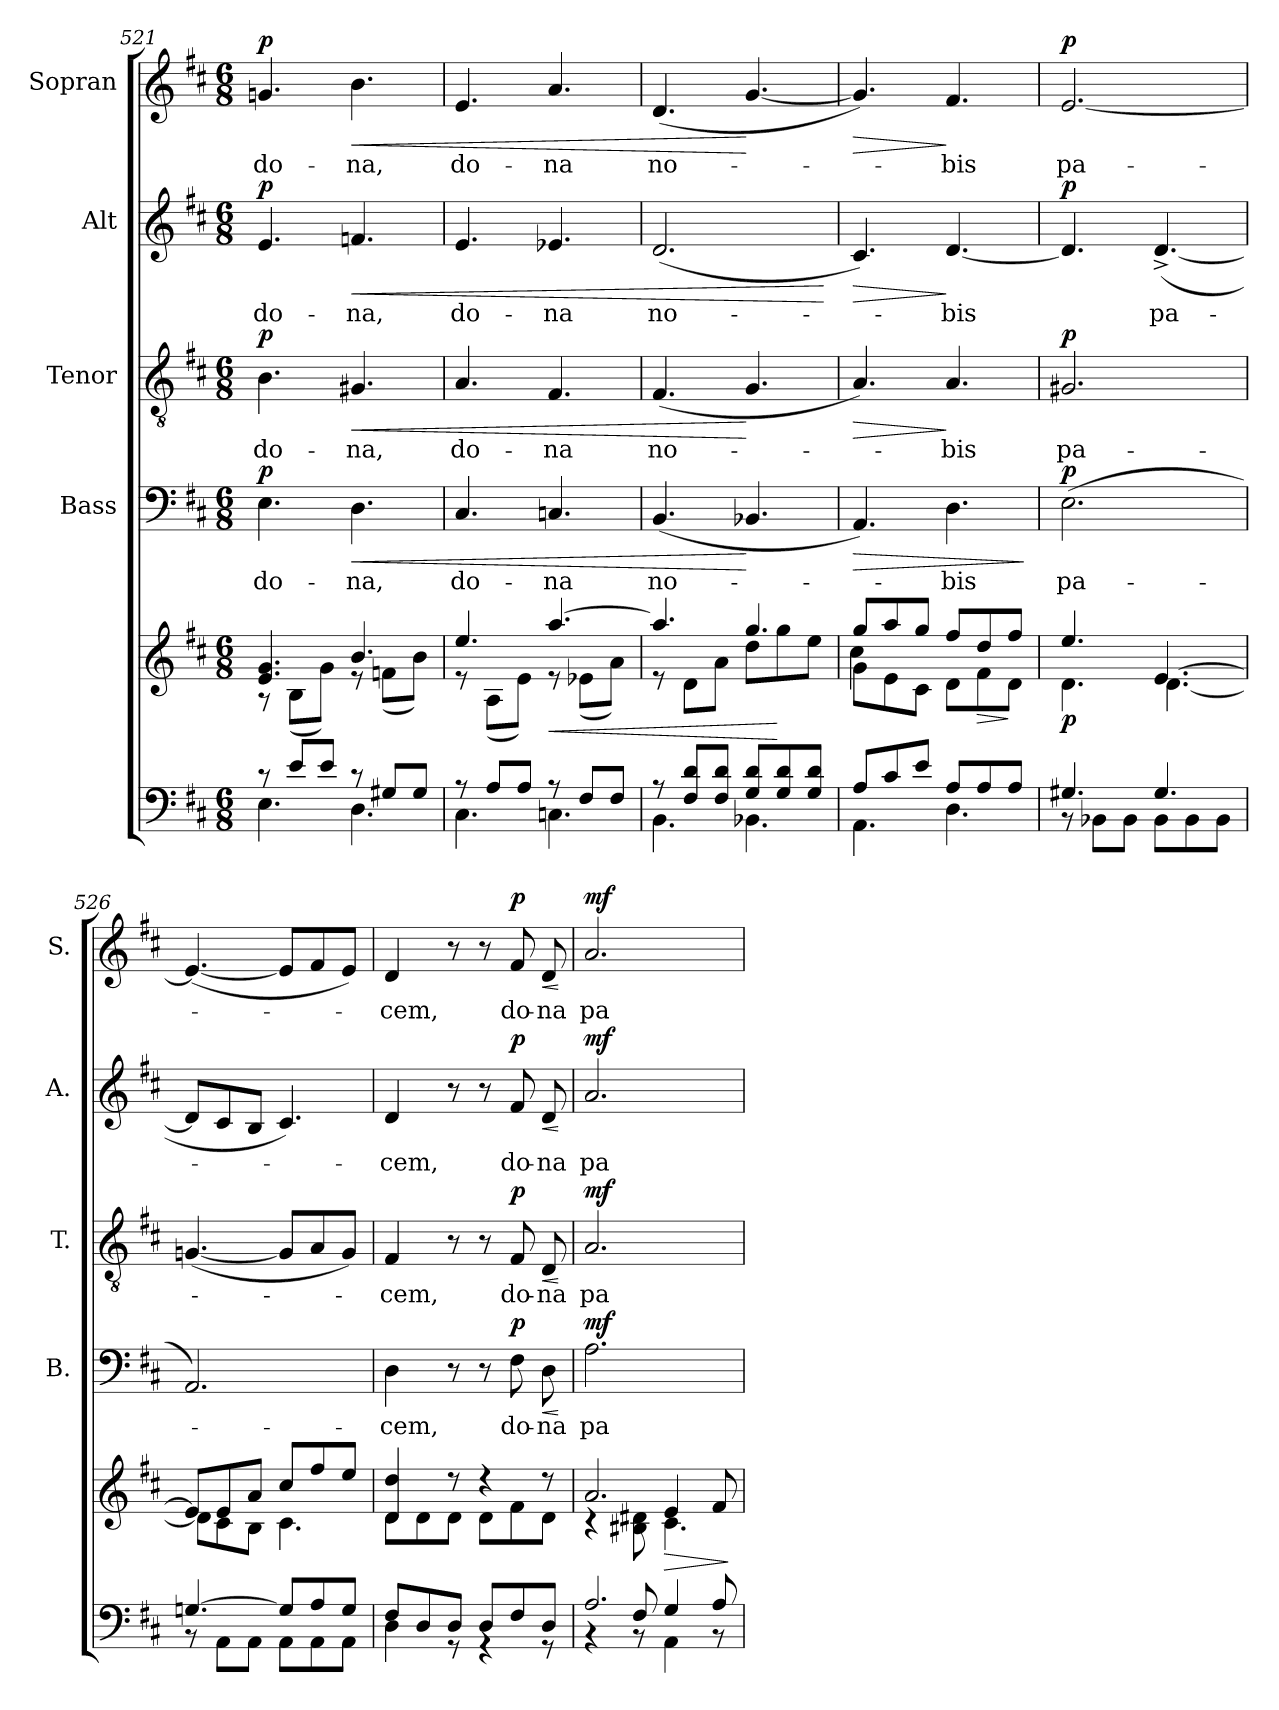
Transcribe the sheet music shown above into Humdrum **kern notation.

**kern	**kern	**dynam	**kern	**text	**dynam	**kern	**text	**dynam	**kern	**text	**dynam	**kern	**text	**dynam
*part5	*part5	*part5	*part4	*part4	*part4	*part3	*part3	*part3	*part2	*part2	*part2	*part1	*part1	*part1
*staff6	*staff5	*staff5/6	*staff4	*staff4	*staff4	*staff3	*staff3	*staff3	*staff2	*staff2	*staff2	*staff1	*staff1	*staff1
*	*	*	*I"Bass	*	*	*I"Tenor	*	*	*I"Alt	*	*	*I"Sopran	*	*
*	*	*	*I'B.	*	*	*I'T.	*	*	*I'A.	*	*	*I'S.	*	*
*clefF4	*clefG2	*	*clefF4	*	*	*clefGv2	*	*	*clefG2	*	*	*clefG2	*	*
*k[f#c#]	*k[f#c#]	*	*k[f#c#]	*	*	*k[f#c#]	*	*	*k[f#c#]	*	*	*k[f#c#]	*	*
*D:	*D:	*	*D:	*	*	*D:	*	*	*D:	*	*	*D:	*	*
*M6/8	*M6/8	*	*M6/8	*	*	*M6/8	*	*	*M6/8	*	*	*M6/8	*	*
=521	=521	=521	=521	=521	=521	=521	=521	=521	=521	=521	=521	=521	=521	=521
*^	*^	*	*	*	*	*	*	*	*	*	*	*	*	*
!	!	!	!	!	!	!LO:LY:b	!LO:DY:a	!	!LO:LY:b	!LO:DY:a	!	!LO:LY:b	!LO:DY:a	!	!LO:LY:b	!LO:DY:a
8rc	4.E\	4.e/ 4.g/	8rA	.	4.E\	do-	p	4.B\	do-	p	4.e/	do-	p	4.gn/	do-	p
8e/L	.	.	(>8B\L	.	.	.	.	.	.	.	.	.	.	.	.	.
8e/J	.	.	8g\J)	.	.	.	.	.	.	.	.	.	.	.	.	.
!	!	!	!	!	!	!LO:LY:b	!LO:HP:b	!	!LO:LY:b	!LO:HP:b	!	!LO:LY:b	!LO:HP:b	!	!LO:LY:b	!LO:HP:b
8rc	4.D\	4.b/	8rd	.	4.D\	-na,	<	4.G#X/	-na,	<	4.fn/	-na,	<	4.b\	-na,	<
8G#X/L	.	.	(>8fn\L	.	.	.	.	.	.	.	.	.	.	.	.	.
8G#/J	.	.	8b\J)	.	.	.	.	.	.	.	.	.	.	.	.	.
=522	=522	=522	=522	=522	=522	=522	=522	=522	=522	=522	=522	=522	=522	=522	=522	=522
!	!	!	!	!	!	!LO:LY:b	!	!	!LO:LY:b	!	!	!LO:LY:b	!	!	!LO:LY:b	!
8rG	4.C#\	4.ee/	8rd	.	4.C#/	do-	.	4.A/	do-	.	4.e/	do-	.	4.e/	do-	.
8A/L	.	.	(>8A\L	.	.	.	.	.	.	.	.	.	.	.	.	.
8A/J	.	.	8e\J)	.	.	.	.	.	.	.	.	.	.	.	.	.
!	!	!	!	!LO:HP:b	!	!LO:LY:b	!	!	!LO:LY:b	!	!	!LO:LY:b	!	!	!LO:LY:b	!
8rG	4.Cn\	[>4.aa/	8rd	<	4.Cn/	-na	.	4.F#/	-na	.	4.e-X/	-na	.	4.a/	-na	.
8F#/L	.	.	(>8e-X\L	.	.	.	.	.	.	.	.	.	.	.	.	.
8F#/J	.	.	8a\J)	.	.	.	.	.	.	.	.	.	.	.	.	.
=523	=523	=523	=523	=523	=523	=523	=523	=523	=523	=523	=523	=523	=523	=523	=523	=523
!	!	!	!	!	!	!LO:LY:b	!	!	!LO:LY:b	!	!	!LO:LY:b	!	!	!LO:LY:b	!
8rA	4.BB\	4.aa/]	8re	.	(<4.BB/	no-	.	(<4.F#/	no-	.	(<2.d/	no-	.	(<4.d/	no-	.
8F#/ 8d/L	.	.	8d\L	.	.	.	.	.	.	.	.	.	.	.	.	.
8F#/ 8d/J	.	.	8a\J	.	.	.	.	.	.	.	.	.	.	.	.	.
8G/ 8d/L	4.BB-X\	4.gg/	8dd\L	.	4.BB-X/	.	[	4.G/	.	[	.	.	.	[4.g/	.	[
8G/ 8d/	.	.	8gg\	[	.	.	.	.	.	.	.	.	.	.	.	.
8G/ 8d/J	.	.	8ee\J	.	.	.	.	.	.	.	.	.	.	.	.	.
*v	*v	*	*	*	*	*	*	*	*	*	*	*	*	*	*	*
*	*v	*v	*	*	*	*	*	*	*	*	*	*	*	*	*
.	.	.	.	.	.	.	.	.	.	.	[	.	.	.
=524	=524	=524	=524	=524	=524	=524	=524	=524	=524	=524	=524	=524	=524	=524
*^	*^	*	*	*	*	*	*	*	*	*	*	*	*	*
*	*	*	*^	*	*	*	*	*	*	*	*	*	*	*	*	*
!	!	!	!	!	!	!	!	!LO:HP:b	!	!	!LO:HP:b	!	!	!LO:HP:b	!	!	!LO:HP:b
8A/L	4.AA\	8gg/L	8g\L	4cc#\	.	4.AA/)	.	>	4.A/)	.	>	4.c#/)	.	>	4.g/])	.	>
8c#/	.	8aa/	8e\	.	.	.	.	.	.	.	.	.	.	.	.	.	.
8e/J	.	8gg/J	8c#\J	2ryy	.	.	.	.	.	.	.	.	.	.	.	.	.
!	!	!	!	!	!	!	!LO:LY:b	!	!	!LO:LY:b	!	!	!LO:LY:b	!	!	!LO:LY:b	!
8A/L	4.D\	8ff#/L	8d\L	.	.	4.D\	-bis	.	4.A/	-bis	]	[4.d/	-bis	]	4.f#/	-bis	]
!	!	!	!	!	!LO:HP:b	!	!	!	!	!	!	!	!	!	!	!	!
8A/	.	8dd/	8f#\	.	>	.	.	.	.	.	.	.	.	.	.	.	.
8A/J	.	8ff#/J	8d\J	.	]	.	.	.	.	.	.	.	.	.	.	.	.
*v	*v	*	*	*	*	*	*	*	*	*	*	*	*	*	*	*	*
*	*v	*v	*v	*	*	*	*	*	*	*	*	*	*	*	*	*
.	.	.	.	.	]	.	.	.	.	.	.	.	.	.
!!LO:LB:g=z
=525	=525	=525	=525	=525	=525	=525	=525	=525	=525	=525	=525	=525	=525	=525
*^	*^	*	*	*	*	*	*	*	*	*	*	*	*	*
!	!	!	!	!LO:DY:b	!	!LO:LY:b	!LO:DY:a	!	!LO:LY:b	!LO:DY:a	!	!	!LO:DY:a	!	!LO:LY:b	!LO:DY:a
4.G#X/	8rBB	4.ee/	4.d\	p	(>2.E\	pa-	p	2.G#X/	pa-	p	4.d/]	.	p	[2.e/	pa-	p
.	8BB-X\L	.	.	.	.	.	.	.	.	.	.	.	.	.	.	.
.	8BB-\J	.	.	.	.	.	.	.	.	.	.	.	.	.	.	.
!	!	!	!	!	!	!	!	!	!	!	!	!LO:LY:b	!	!	!	!
4.G#/	8BB-\L	[>4.e/	[<4.d\	.	.	.	.	.	.	.	(<[4.d^>/	pa-	.	.	.	.
.	8BB-\	.	.	.	.	.	.	.	.	.	.	.	.	.	.	.
.	8BB-\J	.	.	.	.	.	.	.	.	.	.	.	.	.	.	.
=526	=526	=526	=526	=526	=526	=526	=526	=526	=526	=526	=526	=526	=526	=526	=526	=526
[>4.Gn/	8rAA	8e/L]	8d\L]	.	2.AA/)	.	.	(<[4.Gn/	.	.	8d/L]	.	.	(<4.e/_	.	.
.	8AA\L	8e/	8c#\	.	.	.	.	.	.	.	8c#/	.	.	.	.	.
.	8AA\J	8a/J	8B\J	.	.	.	.	.	.	.	8B/J	.	.	.	.	.
8G/L]	8AA\L	8cc#/L	4.c#\	.	.	.	.	8G/L]	.	.	4.c#/)	.	.	8e/L]	.	.
8A/	8AA\	8ff#/	.	.	.	.	.	8A/	.	.	.	.	.	8f#/	.	.
8G/J	8AA\J	8ee/J	.	.	.	.	.	8G/J)	.	.	.	.	.	8e/J)	.	.
=527	=527	=527	=527	=527	=527	=527	=527	=527	=527	=527	=527	=527	=527	=527	=527	=527
!	!	!	!	!	!	!LO:LY:b	!	!	!LO:LY:b	!	!	!LO:LY:b	!	!	!LO:LY:b	!
8F#/L	4D\	4d/ 4dd/	8d\L	.	4D\	-cem,	.	4F#/	-cem,	.	4d/	-cem,	.	4d/	-cem,	.
8D/	.	.	8d\	.	.	.	.	.	.	.	.	.	.	.	.	.
8D/J	8rGG	8rcc	8d\J	.	8r	.	.	8r	.	.	8r	.	.	8r	.	.
8D/L	4rFF	4rcc	8d\L	.	8r	.	.	8r	.	.	8r	.	.	8r	.	.
!	!	!	!	!	!	!LO:LY:b	!LO:DY:a	!	!LO:LY:b	!LO:DY:a	!	!LO:LY:b	!LO:DY:a	!	!LO:LY:b	!LO:DY:a
8F#/	.	.	8f#\	.	8F#\	do-	p	8F#/	do-	p	8f#/	do-	p	8f#/	do-	p
!	!	!	!	!	!	!LO:LY:b	!LO:HP:b	!	!LO:LY:b	!LO:HP:b	!	!LO:LY:b	!LO:HP:b	!	!LO:LY:b	!LO:HP:b
8D/J	8rGG	8rcc	8d\J	.	8D\	-na	<	8D/	-na	<	8d/	-na	<	8d/	-na	<
*v	*v	*	*	*	*	*	*	*	*	*	*	*	*	*	*	*
*	*v	*v	*	*	*	*	*	*	*	*	*	*	*	*	*
.	.	.	.	.	[	.	.	[	.	.	[	.	.	[
=528	=528	=528	=528	=528	=528	=528	=528	=528	=528	=528	=528	=528	=528	=528
*^	*^	*	*	*	*	*	*	*	*	*	*	*	*	*
*	*^	*	*^	*	*	*	*	*	*	*	*	*	*	*	*	*
!	!	!	!	!	!	!	!	!LO:LY:b	!LO:DY:a	!	!LO:LY:b	!LO:DY:a	!	!LO:LY:b	!LO:DY:a	!	!LO:LY:b	!LO:DY:a
2.A/	4rAA	4ryy	2.a/	4rc	4.ryy	.	2.A\	pa-	mf	2.A/	pa-	mf	2.a/	pa-	mf	2.a/	pa-	mf
.	8rAA	8F#/	.	8B#X\ 8d#X\	.	.	.	.	.	.	.	.	.	.	.	.	.	.
!	!	!	!	!	!	!LO:HP:b	!	!	!	!	!	!	!	!	!	!	!	!
.	4AA\	4G/	.	4.c#\	4e/	>	.	.	.	.	.	.	.	.	.	.	.	.
.	8rAA	8A/	.	.	8f#/	.	.	.	.	.	.	.	.	.	.	.	.	.
*v	*v	*v	*	*	*	*	*	*	*	*	*	*	*	*	*	*	*	*
*	*v	*v	*v	*	*	*	*	*	*	*	*	*	*	*	*	*
.	.	]	.	.	.	.	.	.	.	.	.	.	.	.
=	=	=	=	=	=	=	=	=	=	=	=	=	=	=
*-	*-	*-	*-	*-	*-	*-	*-	*-	*-	*-	*-	*-	*-	*-
